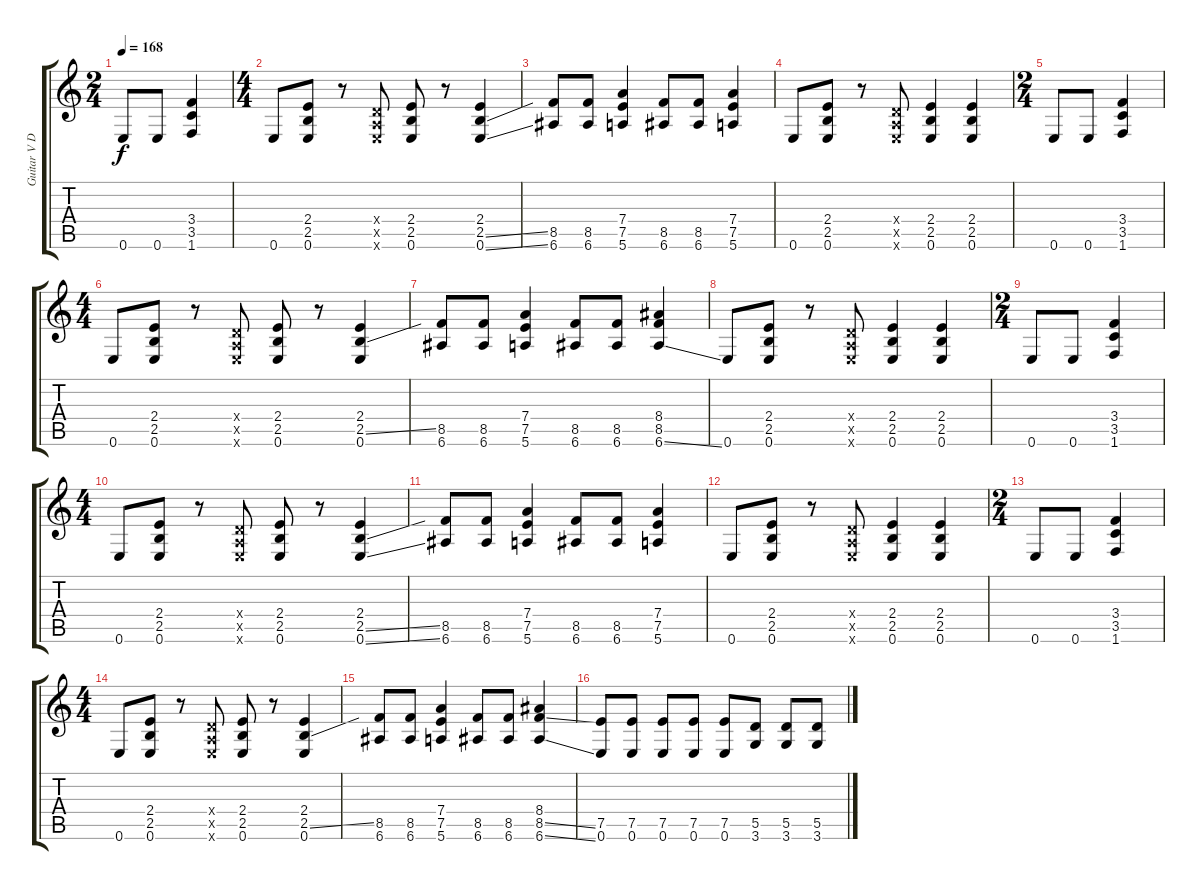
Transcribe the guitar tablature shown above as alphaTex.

\track ("Guitar V Distortion" "Guitar V D") {instrument distortionguitar}
\staff {score tabs}
\tuning (E4 B3 G3 D3 A2 E2) {hide}
\ts (2 4)
\tempo 168
\clef g2
\ks c
0.6.8{dy f} 0.6.8 (3.4 3.5 1.6).4 |
\ts (4 4)
0.6.8 (2.4 2.5 0.6).8 r.8 (0.4{x} 0.5{x} 0.6{x}).8 (2.4 2.5 0.6).8 r.8 (2.4 2.5{ss} 0.6{ss}).4 |
(8.5 6.6).8 (8.5 6.6).8 (7.4 7.5 5.6).4 (8.5 6.6).8 (8.5 6.6).8 (7.4 7.5 5.6).4 |
0.6.8 (2.4 2.5 0.6).8 r.8 (0.4{x} 0.5{x} 0.6{x}).8 (2.4 2.5 0.6).4 (2.4 2.5 0.6).4 |
\ts (2 4)
0.6.8 0.6.8 (3.4 3.5 1.6).4 |
\ts (4 4)
0.6.8 (2.4 2.5 0.6).8 r.8 (0.4{x} 0.5{x} 0.6{x}).8 (2.4 2.5 0.6).8 r.8 (2.4 2.5{ss} 0.6).4 |
(8.5 6.6).8 (8.5 6.6).8 (7.4 7.5 5.6).4 (8.5 6.6).8 (8.5 6.6).8 (8.4 8.5 6.6{ss}).4 |
0.6.8 (2.4 2.5 0.6).8 r.8 (0.4{x} 0.5{x} 0.6{x}).8 (2.4 2.5 0.6).4 (2.4 2.5 0.6).4 |
\ts (2 4)
0.6.8 0.6.8 (3.4 3.5 1.6).4 |
\ts (4 4)
0.6.8 (2.4 2.5 0.6).8 r.8 (0.4{x} 0.5{x} 0.6{x}).8 (2.4 2.5 0.6).8 r.8 (2.4 2.5{ss} 0.6{ss}).4 |
(8.5 6.6).8 (8.5 6.6).8 (7.4 7.5 5.6).4 (8.5 6.6).8 (8.5 6.6).8 (7.4 7.5 5.6).4 |
0.6.8 (2.4 2.5 0.6).8 r.8 (0.4{x} 0.5{x} 0.6{x}).8 (2.4 2.5 0.6).4 (2.4 2.5 0.6).4 |
\ts (2 4)
0.6.8 0.6.8 (3.4 3.5 1.6).4 |
\ts (4 4)
0.6.8 (2.4 2.5 0.6).8 r.8 (0.4{x} 0.5{x} 0.6{x}).8 (2.4 2.5 0.6).8 r.8 (2.4 2.5{ss} 0.6).4 |
(8.5 6.6).8 (8.5 6.6).8 (7.4 7.5 5.6).4 (8.5 6.6).8 (8.5 6.6).8 (8.4 8.5{ss} 6.6{ss}).4 |
(7.5 0.6).8 (7.5 0.6).8 (7.5 0.6).8 (7.5 0.6).8 (7.5 0.6).8 (5.5 3.6).8 (5.5 3.6).8 (5.5 3.6).8
